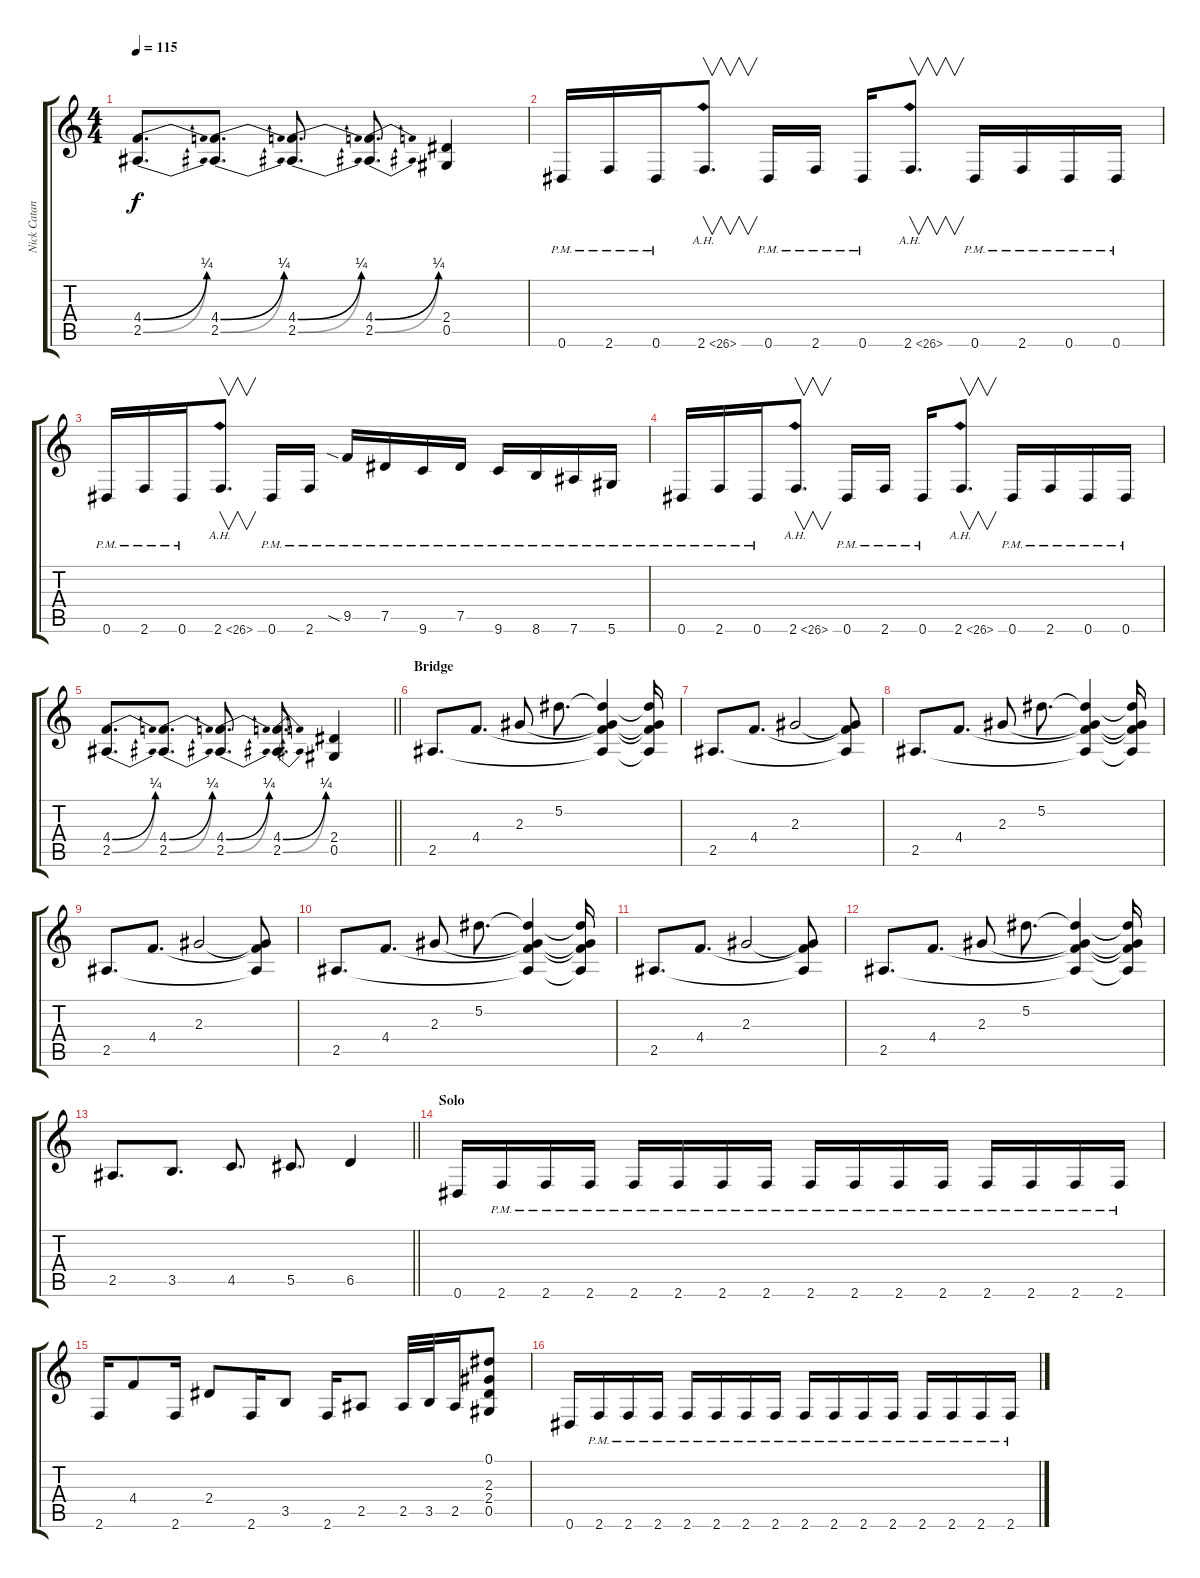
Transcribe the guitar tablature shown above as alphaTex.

\track ("Nick Catanese" "Nick Catan") {instrument distortionguitar}
\staff {score tabs}
\tuning (Eb4 Bb3 Gb3 Db3 Ab2 Eb2) {hide}
\ts (4 4)
\tempo 115
\clef g2
\ks c
(4.4{be (bend 0 0 60 1)} 2.5{be (bend 0 0 60 1)}).8{d dy f} (4.4{be (bend 0 0 60 1)} 2.5{be (bend 0 0 60 1)}).8{d} (4.4{be (bend 0 0 60 1)} 2.5{be (bend 0 0 60 1)}).8{d} (4.4{be (bend 0 0 60 1)} 2.5{be (bend 0 0 60 1)}).8{d} (2.4 0.5).4 |
0.6{pm}.16 2.6{pm}.16 0.6{pm}.16 2.6{ah 24}.8{v d} 0.6{pm}.16 2.6{pm}.16 0.6{pm}.16 2.6{ah 24}.8{v d} 0.6{pm}.16 2.6{pm}.16 0.6{pm}.16 0.6{pm}.16 |
0.6{pm}.16 2.6{pm}.16 0.6{pm}.16 2.6{ah 24}.8{v d} 0.6{pm}.16 2.6{pm}.16 9.5{sia pm}.16 7.5{pm}.16 9.6{pm}.16 7.5{pm}.16 9.6{pm}.16 8.6{pm}.16 7.6{pm}.16 5.6{pm}.16 |
0.6{pm}.16 2.6{pm}.16 0.6{pm}.16 2.6{ah 24}.8{v d} 0.6{pm}.16 2.6{pm}.16 0.6{pm}.16 2.6{ah 24}.8{v d} 0.6{pm}.16 2.6{pm}.16 0.6{pm}.16 0.6{pm}.16 |
\barLineRight lightlight
(4.4{be (bend 0 0 60 1)} 2.5{be (bend 0 0 60 1)}).8{d} (4.4{be (bend 0 0 60 1)} 2.5{be (bend 0 0 60 1)}).8{d} (4.4{be (bend 0 0 60 1)} 2.5{be (bend 0 0 60 1)}).8{d} (4.4{be (bend 0 0 60 1)} 2.5{be (bend 0 0 60 1)}).8{d} (2.4 0.5).4 |
\section ("" "Bridge")
2.5.8{d} 4.4.8{d} 2.3.8 5.2.8{d} (5.2{t} 2.3{t} 4.4{t} 2.5{t}).4 (5.2{t} 2.3{t} 4.4{t} 2.5{t}).16 |
2.5.8{d} 4.4.8{d} 2.3.2 (2.3{t} 4.4{t} 2.5{t}).8 |
2.5.8{d} 4.4.8{d} 2.3.8 5.2.8{d} (5.2{t} 2.3{t} 4.4{t} 2.5{t}).4 (5.2{t} 2.3{t} 4.4{t} 2.5{t}).16 |
2.5.8{d} 4.4.8{d} 2.3.2 (2.3{t} 4.4{t} 2.5{t}).8 |
2.5.8{d} 4.4.8{d} 2.3.8 5.2.8{d} (5.2{t} 2.3{t} 4.4{t} 2.5{t}).4 (5.2{t} 2.3{t} 4.4{t} 2.5{t}).16 |
2.5.8{d} 4.4.8{d} 2.3.2 (2.3{t} 4.4{t} 2.5{t}).8 |
2.5.8{d} 4.4.8{d} 2.3.8 5.2.8{d} (5.2{t} 2.3{t} 4.4{t} 2.5{t}).4 (5.2{t} 2.3{t} 4.4{t} 2.5{t}).16 |
\barLineRight lightlight
2.5.8{d} 3.5.8{d} 4.5.8{d} 5.5.8{d} 6.5.4 |
\section ("" "Solo")
0.6.16 2.6{pm}.16 2.6{pm}.16 2.6{pm}.16 2.6{pm}.16 2.6{pm}.16 2.6{pm}.16 2.6{pm}.16 2.6{pm}.16 2.6{pm}.16 2.6{pm}.16 2.6{pm}.16 2.6{pm}.16 2.6{pm}.16 2.6{pm}.16 2.6{pm}.16 |
2.6.16 4.4.8 2.6.16 2.4.8 2.6.16 3.5.8 2.6.16 2.5.8 2.5.32 3.5.32 2.5.16 (0.1 2.3 2.4 0.5).8 |
0.6.16 2.6{pm}.16 2.6{pm}.16 2.6{pm}.16 2.6{pm}.16 2.6{pm}.16 2.6{pm}.16 2.6{pm}.16 2.6{pm}.16 2.6{pm}.16 2.6{pm}.16 2.6{pm}.16 2.6{pm}.16 2.6{pm}.16 2.6{pm}.16 2.6{pm}.16
